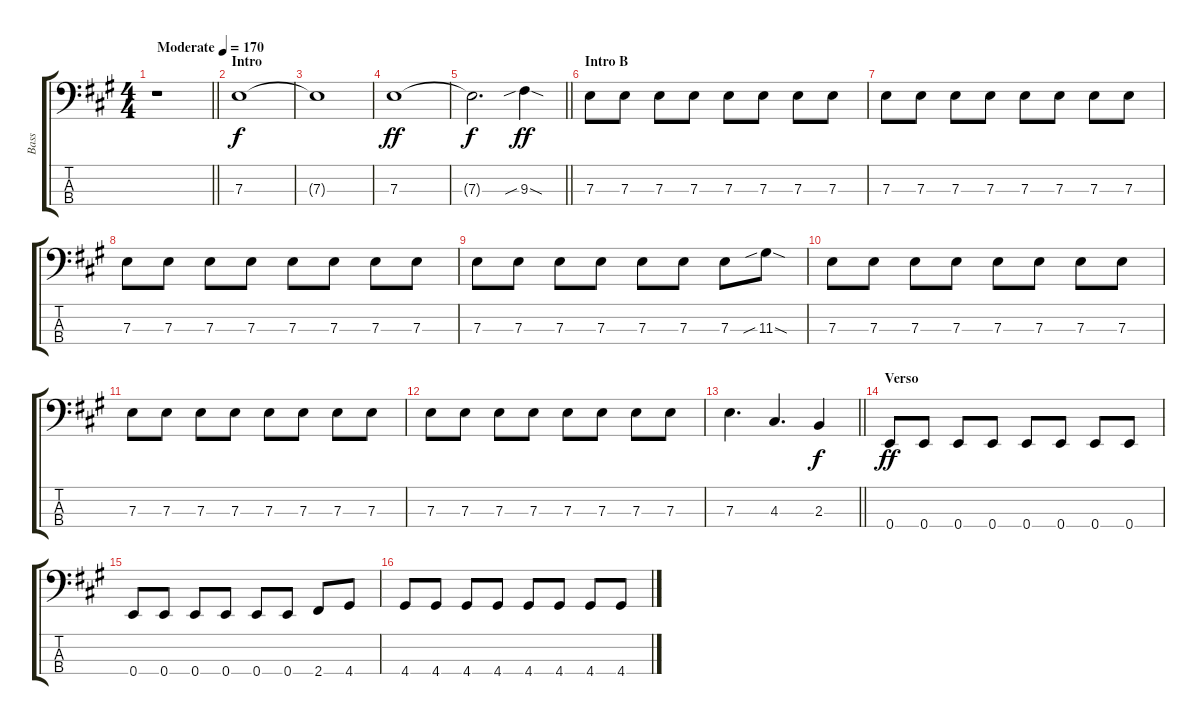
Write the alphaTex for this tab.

\track ("Bass" "Bass") {instrument electricbasspick}
\staff {score tabs}
\tuning (G2 D2 A1 E1) {hide}
\ts (4 4)
\tempo (170 "Moderate")
\clef f4
\barLineRight lightlight
\ks a
r.1{dy f instrument electricbasspick} |
\section ("" "Intro")
7.3.1 |
7.3{t}.1 |
7.3.1{dy ff} |
\barLineRight lightlight
7.3{t}.2{d dy f} 9.3{sib sod}.4{dy ff} |
\section ("" "Intro B")
7.3.8 7.3.8 7.3.8 7.3.8 7.3.8 7.3.8 7.3.8 7.3.8 |
7.3.8 7.3.8 7.3.8 7.3.8 7.3.8 7.3.8 7.3.8 7.3.8 |
7.3.8 7.3.8 7.3.8 7.3.8 7.3.8 7.3.8 7.3.8 7.3.8 |
7.3.8 7.3.8 7.3.8 7.3.8 7.3.8 7.3.8 7.3.8 11.3{sib sod}.8 |
7.3.8 7.3.8 7.3.8 7.3.8 7.3.8 7.3.8 7.3.8 7.3.8 |
7.3.8 7.3.8 7.3.8 7.3.8 7.3.8 7.3.8 7.3.8 7.3.8 |
7.3.8 7.3.8 7.3.8 7.3.8 7.3.8 7.3.8 7.3.8 7.3.8 |
\barLineRight lightlight
7.3.4{d} 4.3.4{d} 2.3.4{dy f} |
\section ("" "Verso ")
0.4.8{dy ff} 0.4.8 0.4.8 0.4.8 0.4.8 0.4.8 0.4.8 0.4.8 |
0.4.8 0.4.8 0.4.8 0.4.8 0.4.8 0.4.8 2.4.8 4.4.8 |
4.4.8 4.4.8 4.4.8 4.4.8 4.4.8 4.4.8 4.4.8 4.4.8
